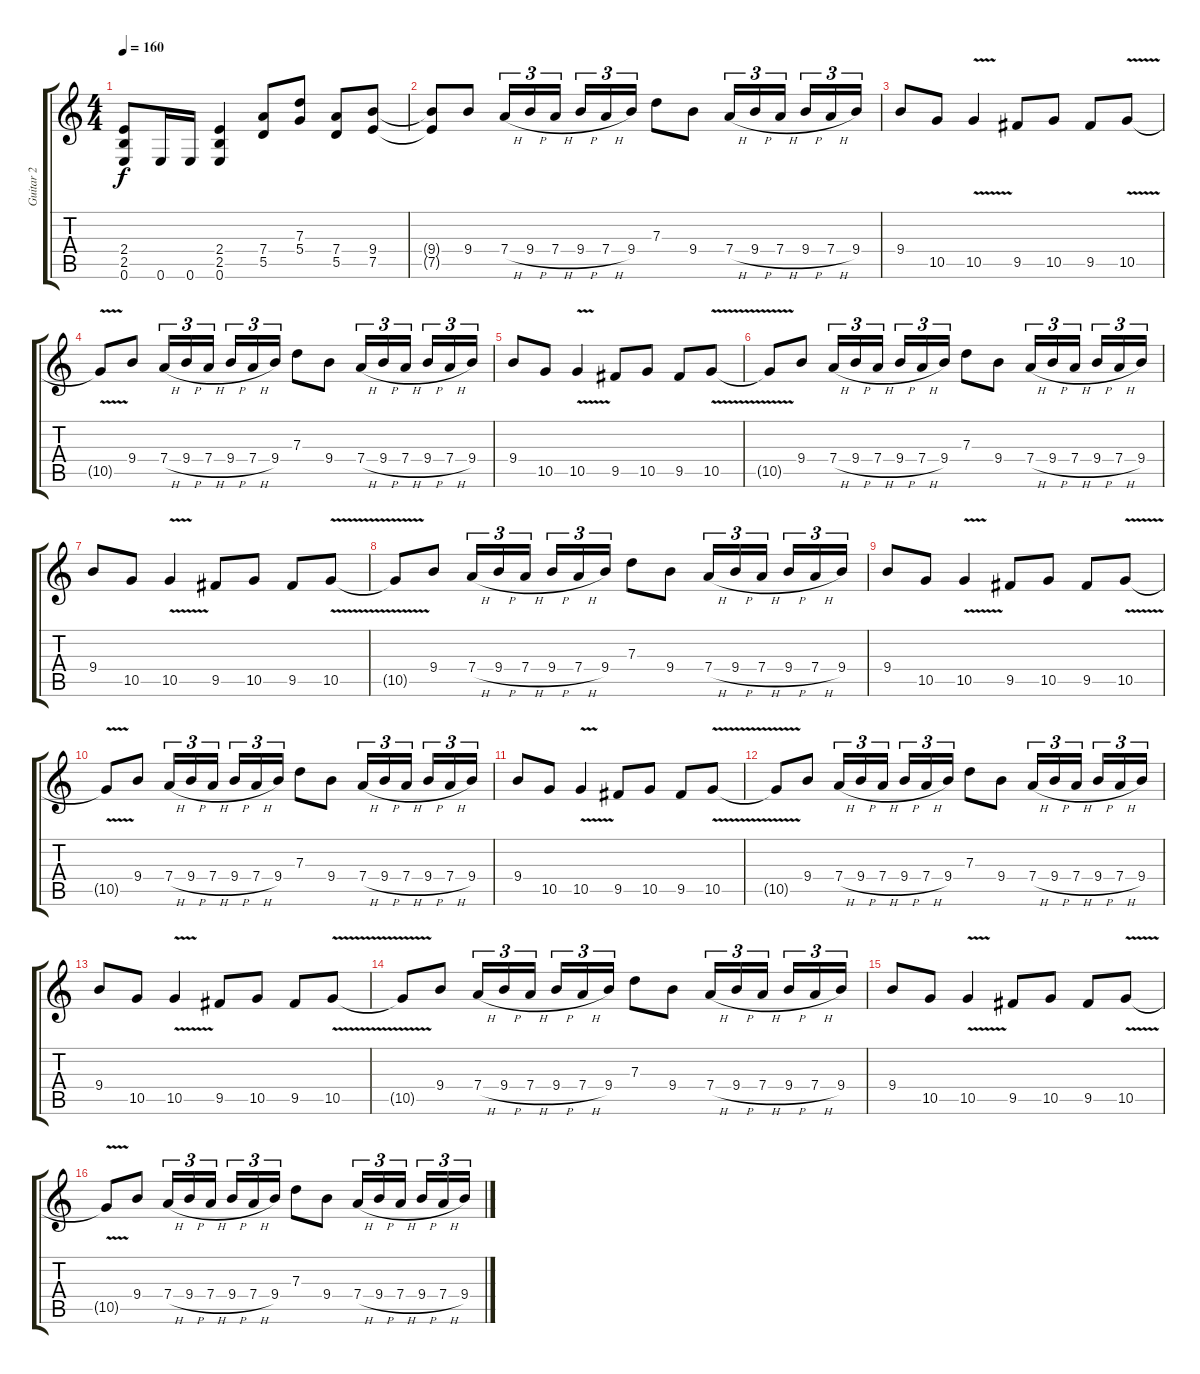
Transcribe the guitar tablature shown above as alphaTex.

\track ("Guitar 2" "Guitar 2") {instrument distortionguitar}
\staff {score tabs}
\tuning (E4 B3 G3 D3 A2 E2) {hide}
\ts (4 4)
\tempo 160
\clef g2
\ks c
(2.4 2.5 0.6).8{dy f} 0.6.16 0.6.16 (2.4 2.5 0.6).4 (7.4 5.5).8 (7.3 5.4).8 (7.4 5.5).8 (9.4 7.5).8 |
(9.4{t} 7.5{t}).8 9.4.8 7.4{h}.16{tu (3 2)} 9.4{h}.16{tu (3 2)} 7.4{h}.16{tu (3 2) beam splitsecondary} 9.4{h}.16{tu (3 2)} 7.4{h}.16{tu (3 2)} 9.4.16{tu (3 2)} 7.3.8 9.4.8 7.4{h}.16{tu (3 2)} 9.4{h}.16{tu (3 2)} 7.4{h}.16{tu (3 2) beam splitsecondary} 9.4{h}.16{tu (3 2)} 7.4{h}.16{tu (3 2)} 9.4.16{tu (3 2)} |
9.4.8 10.5.8 10.5{v}.4 9.5.8 10.5.8 9.5.8 10.5{v}.8 |
10.5{t}.8 9.4.8 7.4{h}.16{tu (3 2)} 9.4{h}.16{tu (3 2)} 7.4{h}.16{tu (3 2) beam splitsecondary} 9.4{h}.16{tu (3 2)} 7.4{h}.16{tu (3 2)} 9.4.16{tu (3 2)} 7.3.8 9.4.8 7.4{h}.16{tu (3 2)} 9.4{h}.16{tu (3 2)} 7.4{h}.16{tu (3 2) beam splitsecondary} 9.4{h}.16{tu (3 2)} 7.4{h}.16{tu (3 2)} 9.4.16{tu (3 2)} |
9.4.8 10.5.8 10.5{v}.4 9.5.8 10.5.8 9.5.8 10.5{v}.8 |
10.5{t}.8 9.4.8 7.4{h}.16{tu (3 2)} 9.4{h}.16{tu (3 2)} 7.4{h}.16{tu (3 2) beam splitsecondary} 9.4{h}.16{tu (3 2)} 7.4{h}.16{tu (3 2)} 9.4.16{tu (3 2)} 7.3.8 9.4.8 7.4{h}.16{tu (3 2)} 9.4{h}.16{tu (3 2)} 7.4{h}.16{tu (3 2) beam splitsecondary} 9.4{h}.16{tu (3 2)} 7.4{h}.16{tu (3 2)} 9.4.16{tu (3 2)} |
9.4.8 10.5.8 10.5{v}.4 9.5.8 10.5.8 9.5.8 10.5{v}.8 |
10.5{t}.8 9.4.8 7.4{h}.16{tu (3 2)} 9.4{h}.16{tu (3 2)} 7.4{h}.16{tu (3 2) beam splitsecondary} 9.4{h}.16{tu (3 2)} 7.4{h}.16{tu (3 2)} 9.4.16{tu (3 2)} 7.3.8 9.4.8 7.4{h}.16{tu (3 2)} 9.4{h}.16{tu (3 2)} 7.4{h}.16{tu (3 2) beam splitsecondary} 9.4{h}.16{tu (3 2)} 7.4{h}.16{tu (3 2)} 9.4.16{tu (3 2)} |
9.4.8 10.5.8 10.5{v}.4 9.5.8 10.5.8 9.5.8 10.5{v}.8 |
10.5{t}.8 9.4.8 7.4{h}.16{tu (3 2)} 9.4{h}.16{tu (3 2)} 7.4{h}.16{tu (3 2) beam splitsecondary} 9.4{h}.16{tu (3 2)} 7.4{h}.16{tu (3 2)} 9.4.16{tu (3 2)} 7.3.8 9.4.8 7.4{h}.16{tu (3 2)} 9.4{h}.16{tu (3 2)} 7.4{h}.16{tu (3 2) beam splitsecondary} 9.4{h}.16{tu (3 2)} 7.4{h}.16{tu (3 2)} 9.4.16{tu (3 2)} |
9.4.8 10.5.8 10.5{v}.4 9.5.8 10.5.8 9.5.8 10.5{v}.8 |
10.5{t}.8 9.4.8 7.4{h}.16{tu (3 2)} 9.4{h}.16{tu (3 2)} 7.4{h}.16{tu (3 2) beam splitsecondary} 9.4{h}.16{tu (3 2)} 7.4{h}.16{tu (3 2)} 9.4.16{tu (3 2)} 7.3.8 9.4.8 7.4{h}.16{tu (3 2)} 9.4{h}.16{tu (3 2)} 7.4{h}.16{tu (3 2) beam splitsecondary} 9.4{h}.16{tu (3 2)} 7.4{h}.16{tu (3 2)} 9.4.16{tu (3 2)} |
9.4.8 10.5.8 10.5{v}.4 9.5.8 10.5.8 9.5.8 10.5{v}.8 |
10.5{t}.8 9.4.8 7.4{h}.16{tu (3 2)} 9.4{h}.16{tu (3 2)} 7.4{h}.16{tu (3 2) beam splitsecondary} 9.4{h}.16{tu (3 2)} 7.4{h}.16{tu (3 2)} 9.4.16{tu (3 2)} 7.3.8 9.4.8 7.4{h}.16{tu (3 2)} 9.4{h}.16{tu (3 2)} 7.4{h}.16{tu (3 2) beam splitsecondary} 9.4{h}.16{tu (3 2)} 7.4{h}.16{tu (3 2)} 9.4.16{tu (3 2)} |
9.4.8 10.5.8 10.5{v}.4 9.5.8 10.5.8 9.5.8 10.5{v}.8 |
10.5{t}.8 9.4.8 7.4{h}.16{tu (3 2)} 9.4{h}.16{tu (3 2)} 7.4{h}.16{tu (3 2) beam splitsecondary} 9.4{h}.16{tu (3 2)} 7.4{h}.16{tu (3 2)} 9.4.16{tu (3 2)} 7.3.8 9.4.8 7.4{h}.16{tu (3 2)} 9.4{h}.16{tu (3 2)} 7.4{h}.16{tu (3 2) beam splitsecondary} 9.4{h}.16{tu (3 2)} 7.4{h}.16{tu (3 2)} 9.4.16{tu (3 2)}
